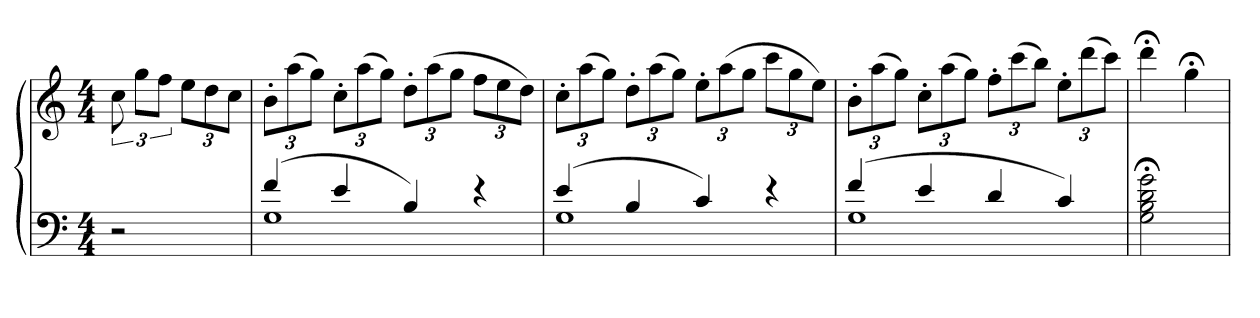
**kern	**kern
*part1	*part1
*staff2	*staff1
*clefF4	*clefG2
*k[]	*k[]
*C:	*C:
*M4/4	*M4/4
=	=
2r	12cc
.	12ggL
.	12ffJ
.	12eeL
.	12dd
.	12ccJ
=	=
*^	*
(4f	1G	12b'L
.	.	(12aa
.	.	12ggJ)
4e	.	12cc'L
.	.	(12aa
.	.	12ggJ)
4B)	.	12dd'L
.	.	(12aa
.	.	12ggJ
4r	.	12ffL
.	.	12ee
.	.	12ddJ)
=	=	=
(4e	1G	12cc'L
.	.	(12aa
.	.	12ggJ)
4B	.	12dd'L
.	.	(12aa
.	.	12ggJ)
4c)	.	12ee'L
.	.	(12aa
.	.	12ggJ
4r	.	12cccL
.	.	12gg
.	.	12eeJ)
=	=	=
(4f	1G	12b'L
.	.	(12aa
.	.	12ggJ)
4e	.	12cc'L
.	.	(12aa
.	.	12ggJ)
4d	.	12ff'L
.	.	(12ccc
.	.	12bbJ)
4c)	.	12ee'L
.	.	(12ddd
.	.	12cccJ)
*v	*v	*
=	=
2G;< 2B;< 2d;< 2g;<	4ddd;<
.	4gg;<
=	=
*-	*-
